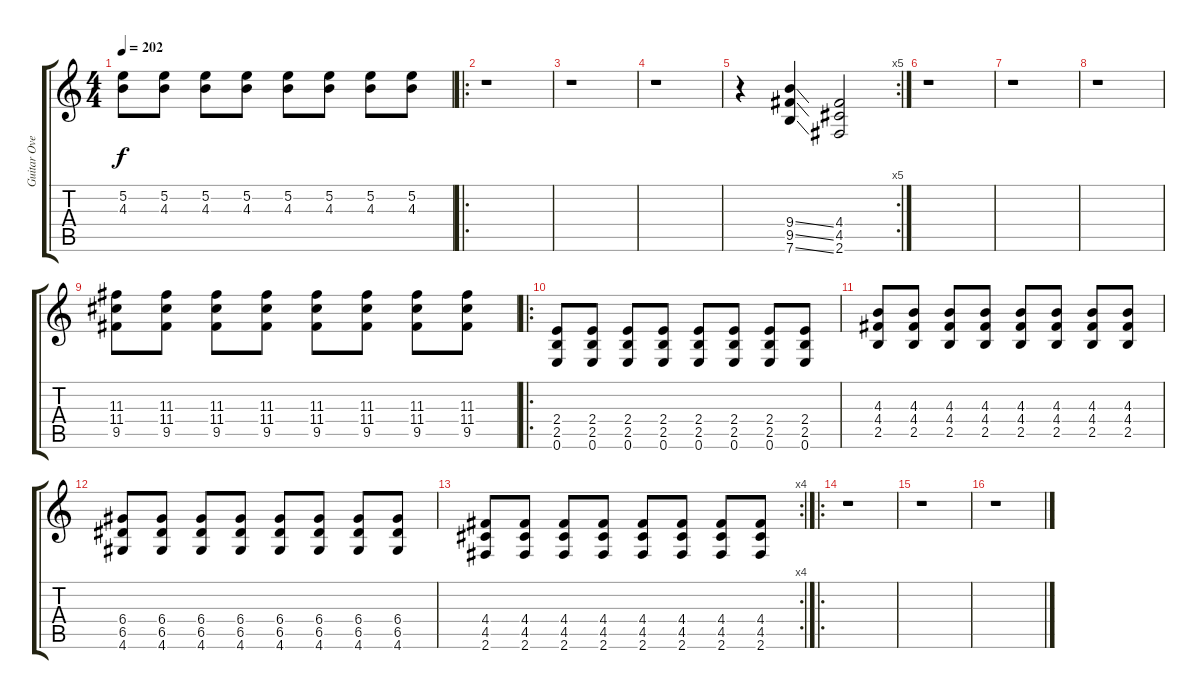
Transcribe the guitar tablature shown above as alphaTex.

\track ("Guitar Overdub" "Guitar Ove") {instrument distortionguitar}
\staff {score tabs}
\tuning (E4 B3 G3 D3 A2 E2) {hide}
\ts (4 4)
\tempo 202
\clef g2
\ks c
(5.2 4.3).8{dy f} (5.2 4.3).8 (5.2 4.3).8 (5.2 4.3).8 (5.2 4.3).8 (5.2 4.3).8 (5.2 4.3).8 (5.2 4.3).8 |
\ro
r.1 |
r.1 |
r.1 |
\rc 5
r.4 (9.4{ss} 9.5{ss} 7.6{ss}).4 (4.4 4.5 2.6).2 |
r.1 |
r.1 |
r.1 |
(11.3 11.4 9.5).8 (11.3 11.4 9.5).8 (11.3 11.4 9.5).8 (11.3 11.4 9.5).8 (11.3 11.4 9.5).8 (11.3 11.4 9.5).8 (11.3 11.4 9.5).8 (11.3 11.4 9.5).8 |
\ro
(2.4 2.5 0.6).8 (2.4 2.5 0.6).8 (2.4 2.5 0.6).8 (2.4 2.5 0.6).8 (2.4 2.5 0.6).8 (2.4 2.5 0.6).8 (2.4 2.5 0.6).8 (2.4 2.5 0.6).8 |
(4.3 4.4 2.5).8 (4.3 4.4 2.5).8 (4.3 4.4 2.5).8 (4.3 4.4 2.5).8 (4.3 4.4 2.5).8 (4.3 4.4 2.5).8 (4.3 4.4 2.5).8 (4.3 4.4 2.5).8 |
(6.4 6.5 4.6).8 (6.4 6.5 4.6).8 (6.4 6.5 4.6).8 (6.4 6.5 4.6).8 (6.4 6.5 4.6).8 (6.4 6.5 4.6).8 (6.4 6.5 4.6).8 (6.4 6.5 4.6).8 |
\rc 4
(4.4 4.5 2.6).8 (4.4 4.5 2.6).8 (4.4 4.5 2.6).8 (4.4 4.5 2.6).8 (4.4 4.5 2.6).8 (4.4 4.5 2.6).8 (4.4 4.5 2.6).8 (4.4 4.5 2.6).8 |
\ro
r.1 |
r.1 |
r.1
